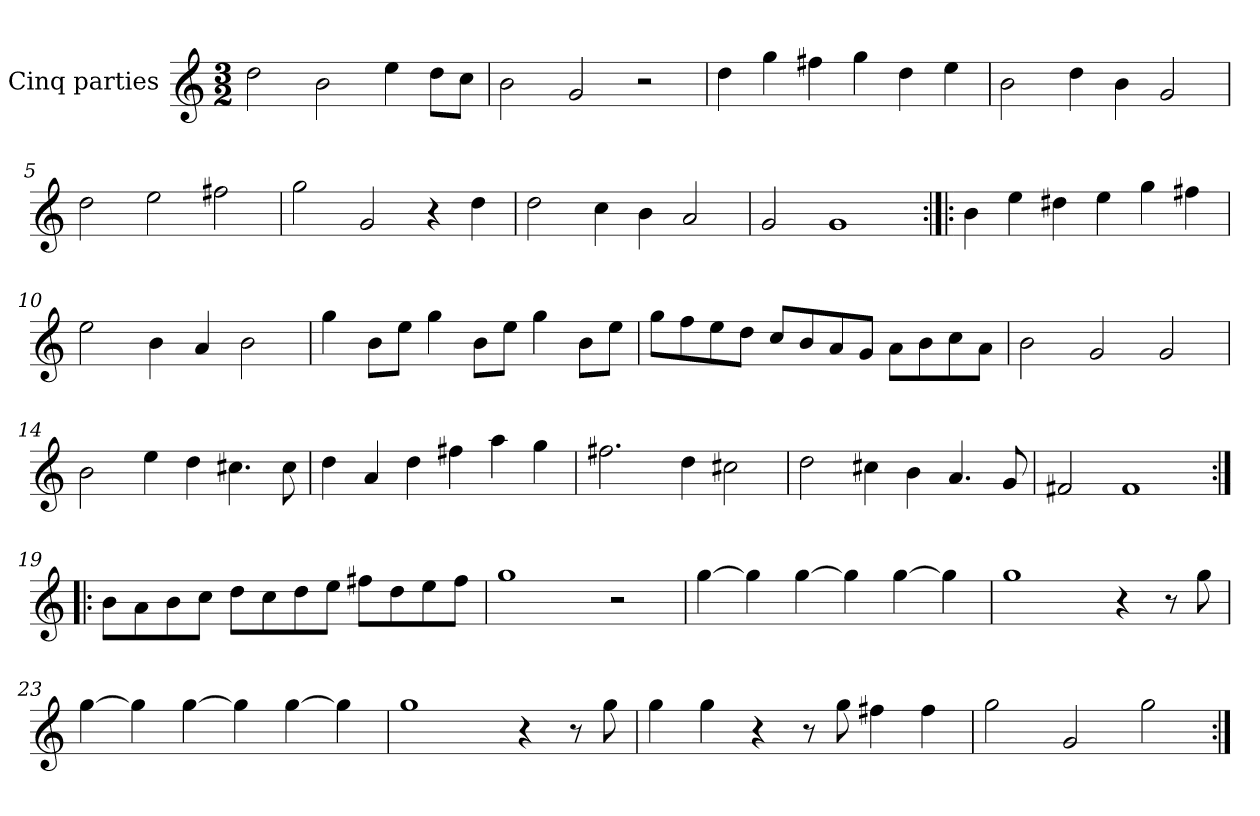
**kern
*part1
*staff1
*I"Cinq parties
*clefG2
*k[]
*M3/2
*MM180
=1
2dd\
2b\
4ee\
8dd\L
8cc\J
=2
2b\
2g/
2r
=3
4dd\
4gg\
4ff#X\
4gg\
4dd\
4ee\
=4
2b\
4dd\
4b\
2g/
=5
2dd\
2ee\
2ff#X\
=6
2gg\
2g/
4r
4dd\
=7
2dd\
4cc\
4b\
2a/
=8
2g/
1g
=9:|!|:
4b\
4ee\
4dd#X\
4ee\
4gg\
4ff#X\
=10
2ee\
4b\
4a/
2b\
=11
4gg\
8b\L
8ee\J
4gg\
8b\L
8ee\J
4gg\
8b\L
8ee\J
=12
8gg\L
8ff\
8ee\
8dd\J
8cc/L
8b/
8a/
8g/J
8a\L
8b\
8cc\
8a\J
=13
2b\
2g/
2g/
=14
2b\
4ee\
4dd\
4.cc#X\
8cc#\
=15
4dd\
4a/
4dd\
4ff#X\
4aa\
4gg\
=16
2.ff#X\
4dd\
2cc#X\
=17
2dd\
4cc#X\
4b\
4.a/
8g/
=18
2f#X/
1f#
=19:|!|:
8b\L
8a\
8b\
8cc\J
8dd\L
8cc\
8dd\
8ee\J
8ff#X\L
8dd\
8ee\
8ff#\J
=20
1gg
2r
=21
[4gg\
4gg\]
[4gg\
4gg\]
[4gg\
4gg\]
=22
1gg
4r
8r
8gg\
=23
[4gg\
4gg\]
[4gg\
4gg\]
[4gg\
4gg\]
=24
1gg
4r
8r
8gg\
=25
4gg\
4gg\
4r
8r
8gg\
4ff#X\
4ff#\
=26
2gg\
2g/
2gg\
=:|!
*-
